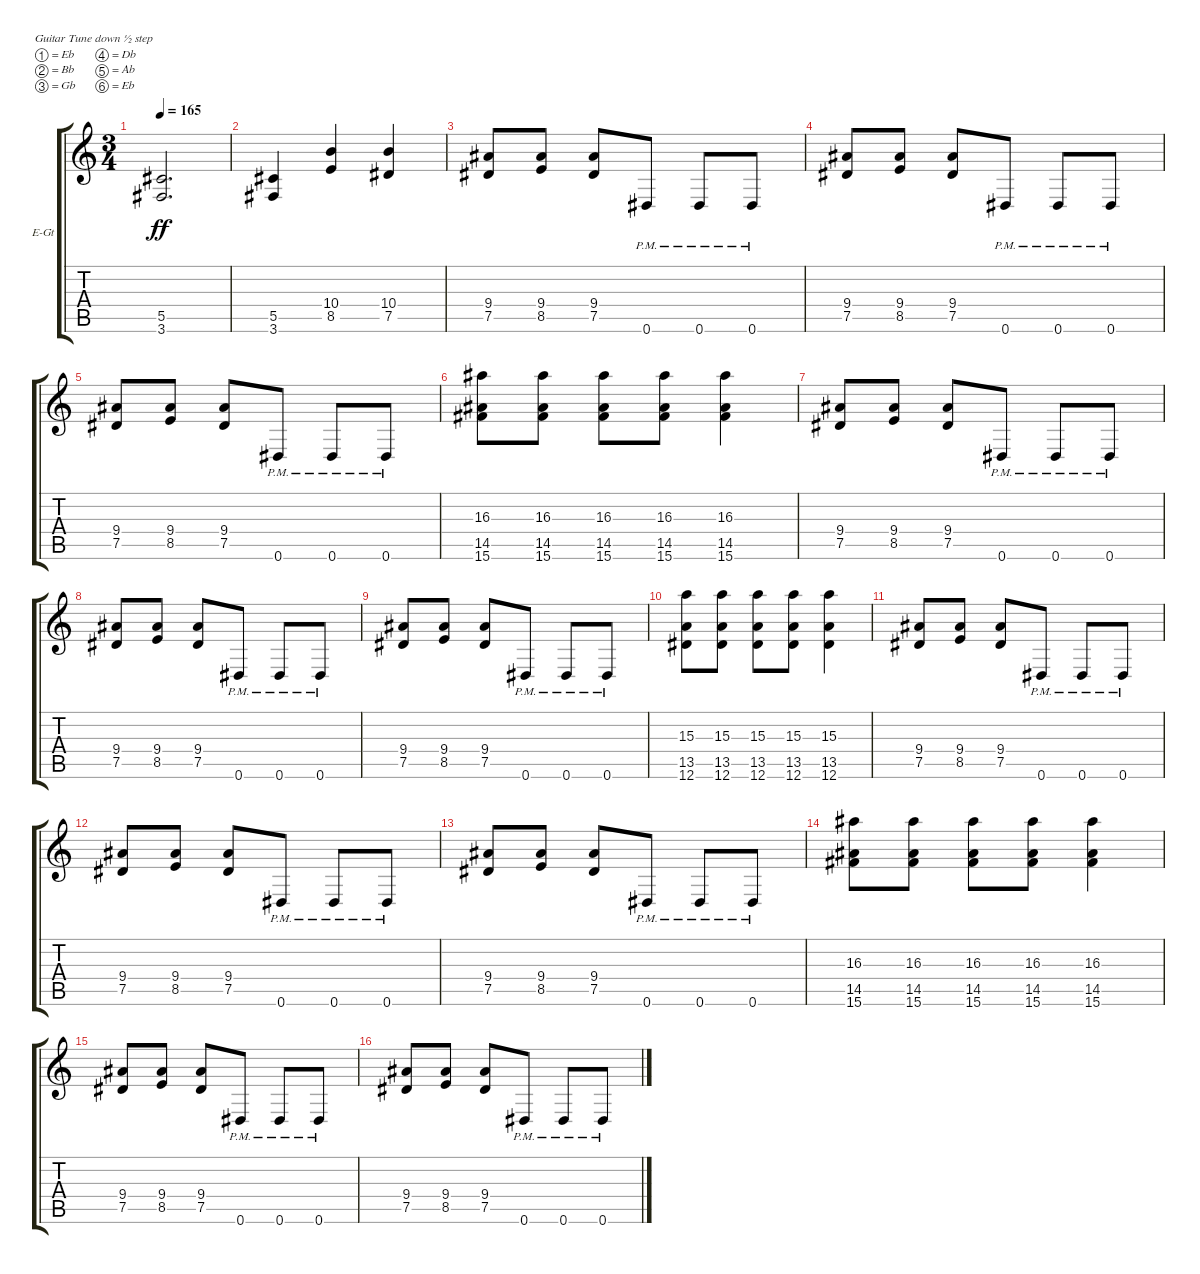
\bracketExtendMode groupsimilarinstruments
\firstSystemTrackNameOrientation horizontal
\otherSystemsTrackNameOrientation horizontal
\track ("Electric Guitar 2" "E-Gt") {instrument distortionguitar}
\staff {score tabs}
\tuning (Eb4 Bb3 Gb3 Db3 Ab2 Eb2)
\ts (3 4)
\tempo 165
\clef g2
\ks c
(3.6 5.5).2{d dy ff} |
(5.5 3.6).4 (8.5 10.4).4 (10.4 7.5).4 |
(7.5 9.4).8 (8.5 9.4).8 (7.5 9.4).8 0.6{pm}.8 0.6{pm}.8 0.6{pm}.8 |
(7.5 9.4).8 (8.5 9.4).8 (7.5 9.4).8 0.6{pm}.8 0.6{pm}.8 0.6{pm}.8 |
(7.5 9.4).8 (8.5 9.4).8 (7.5 9.4).8 0.6{pm}.8 0.6{pm}.8 0.6{pm}.8 |
(14.5 16.3 15.6).8 (14.5 16.3 15.6).8 (14.5 16.3 15.6).8 (14.5 16.3 15.6).8 (14.5 16.3 15.6).4 |
(7.5 9.4).8 (8.5 9.4).8 (7.5 9.4).8 0.6{pm}.8 0.6{pm}.8 0.6{pm}.8 |
(7.5 9.4).8 (8.5 9.4).8 (7.5 9.4).8 0.6{pm}.8 0.6{pm}.8 0.6{pm}.8 |
(7.5 9.4).8 (8.5 9.4).8 (7.5 9.4).8 0.6{pm}.8 0.6{pm}.8 0.6{pm}.8 |
(13.5 15.3 12.6).8 (13.5 15.3 12.6).8 (13.5 15.3 12.6).8 (13.5 15.3 12.6).8 (13.5 15.3 12.6).4 |
(7.5 9.4).8 (8.5 9.4).8 (7.5 9.4).8 0.6{pm}.8 0.6{pm}.8 0.6{pm}.8 |
(7.5 9.4).8 (8.5 9.4).8 (7.5 9.4).8 0.6{pm}.8 0.6{pm}.8 0.6{pm}.8 |
(7.5 9.4).8 (8.5 9.4).8 (7.5 9.4).8 0.6{pm}.8 0.6{pm}.8 0.6{pm}.8 |
(14.5 16.3 15.6).8 (14.5 16.3 15.6).8 (14.5 16.3 15.6).8 (14.5 16.3 15.6).8 (14.5 16.3 15.6).4 |
(7.5 9.4).8 (8.5 9.4).8 (7.5 9.4).8 0.6{pm}.8 0.6{pm}.8 0.6{pm}.8 |
(7.5 9.4).8 (8.5 9.4).8 (7.5 9.4).8 0.6{pm}.8 0.6{pm}.8 0.6{pm}.8
